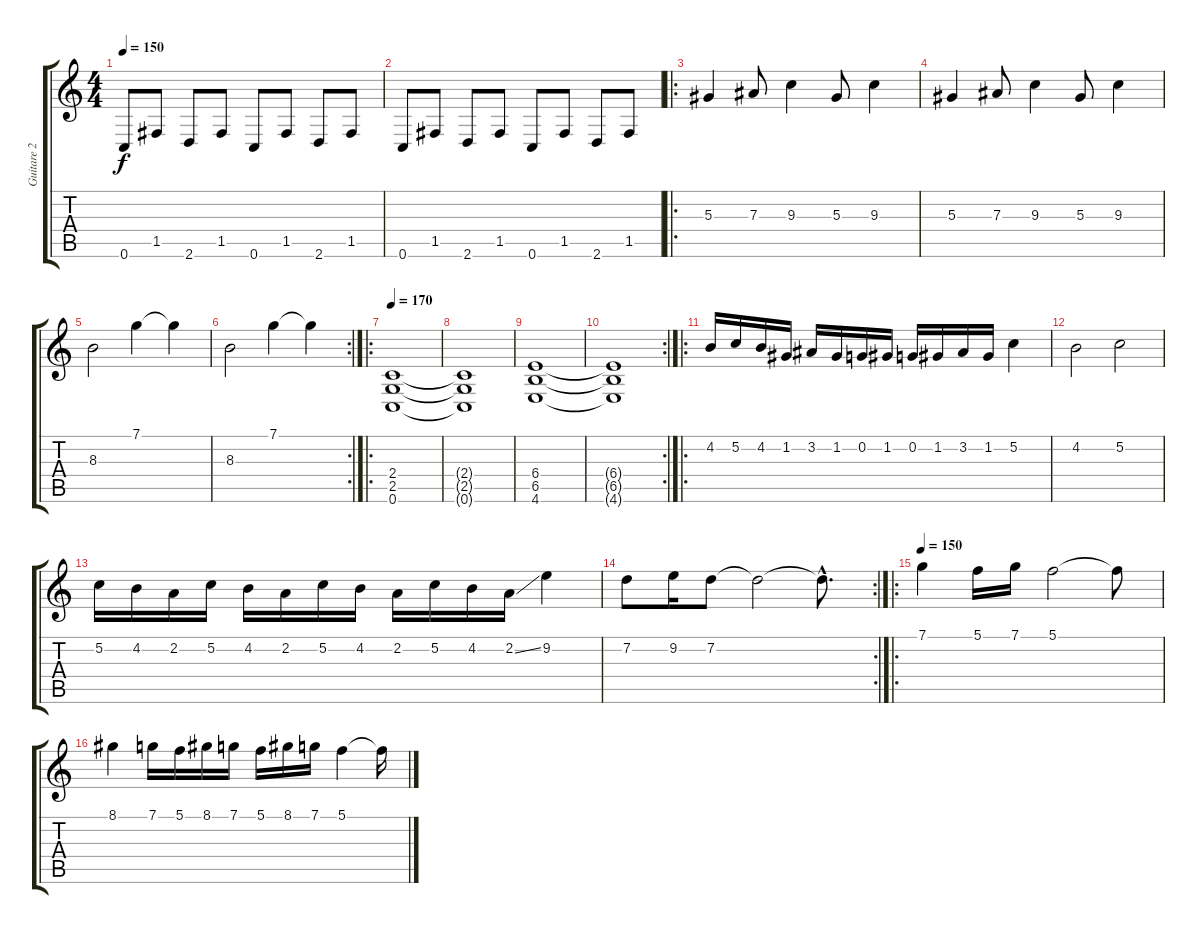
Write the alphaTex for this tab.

\track ("Guitare 2" "Guitare 2") {instrument distortionguitar}
\staff {score tabs}
\tuning (C4 G3 Eb3 Bb2 F2 C2) {hide}
\ts (4 4)
\tempo 150
\clef g2
\ks c
0.6.8{dy f} 1.5.8 2.6.8 1.5.8 0.6.8 1.5.8 2.6.8 1.5.8 |
0.6.8 1.5.8 2.6.8 1.5.8 0.6.8 1.5.8 2.6.8 1.5.8 |
\ro
5.3.4 7.3.8 9.3.4 5.3.8 9.3.4 |
5.3.4 7.3.8 9.3.4 5.3.8 9.3.4 |
8.3.2 7.1.4 7.1{t}.4 |
\rc 2
8.3.2 7.1.4 7.1{t}.4 |
\ro
\tempo 170
(2.4 2.5 0.6).1 |
(2.4{t} 2.5{t} 0.6{t}).1 |
(6.4 6.5 4.6).1 |
\rc 2
(6.4{t} 6.5{t} 4.6{t}).1 |
\ro
4.2.16 5.2.16 4.2.16 1.2.16 3.2.16 1.2.16 0.2.16 1.2.16 0.2.16 1.2.16 3.2.16 1.2.16 5.2.4 |
4.2.2 5.2.2 |
5.2.16 4.2.16 2.2.16 5.2.16 4.2.16 2.2.16 5.2.16 4.2.16 2.2.16 5.2.16 4.2.16 2.2{ss}.16 9.2.4 |
\rc 2
7.2.8 9.2.16 7.2.8 7.2{t}.2 7.2{hac t}.8{d} |
\ro
\tempo 150
7.1.4 5.1.16 7.1.16 5.1.2 5.1{t}.8 |
8.1.4 7.1.16 5.1.16 8.1.16 7.1.16 5.1.16 8.1.16 7.1.16 5.1.4 5.1{t}.16
